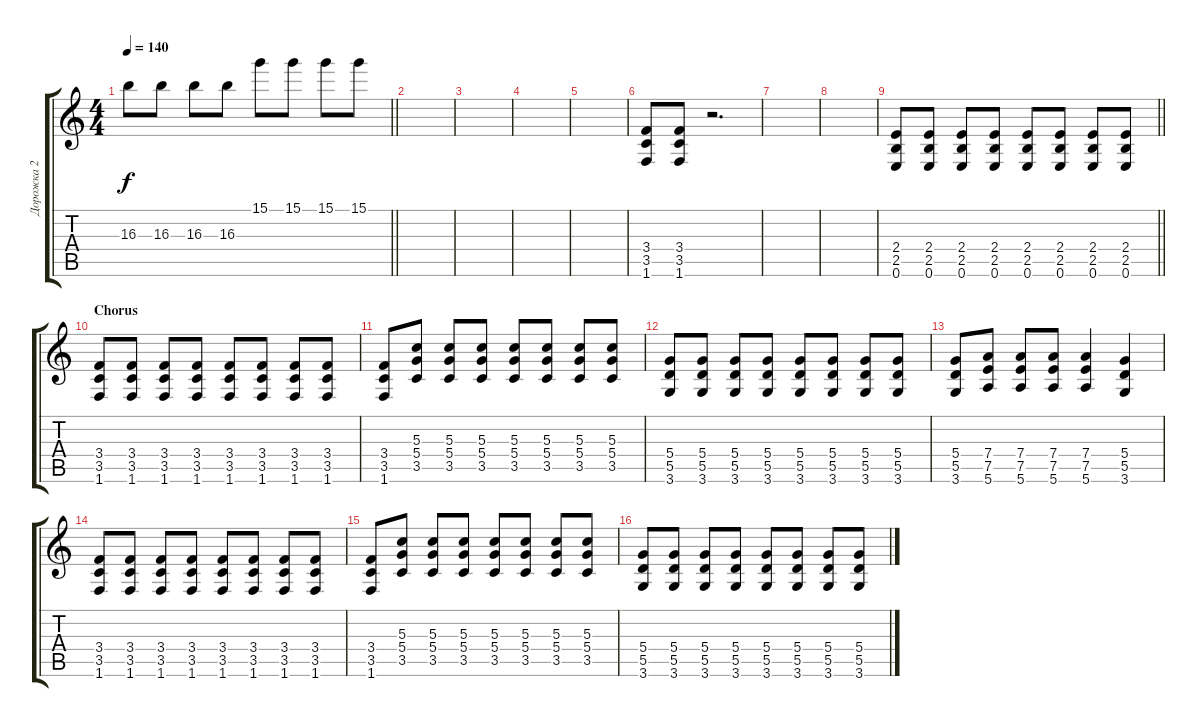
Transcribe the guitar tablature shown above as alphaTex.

\track ("Дорожка 2" "Дорожка 2") {instrument distortionguitar}
\staff {score tabs}
\tuning (E4 B3 G3 D3 A2 E2) {hide}
\ts (4 4)
\tempo 140
\clef g2
\barLineRight lightlight
\ks c
16.3.8{dy f} 16.3.8 16.3.8 16.3.8 15.1.8 15.1.8 15.1.8 15.1.8 |
|
|
|
|
(3.4 3.5 1.6).8 (3.4 3.5 1.6).8 r.2{d} |
|
|
\barLineRight lightlight
(2.4 2.5 0.6).8 (2.4 2.5 0.6).8 (2.4 2.5 0.6).8 (2.4 2.5 0.6).8 (2.4 2.5 0.6).8 (2.4 2.5 0.6).8 (2.4 2.5 0.6).8 (2.4 2.5 0.6).8 |
\section ("" "Chorus")
(3.4 3.5 1.6).8 (3.4 3.5 1.6).8 (3.4 3.5 1.6).8 (3.4 3.5 1.6).8 (3.4 3.5 1.6).8 (3.4 3.5 1.6).8 (3.4 3.5 1.6).8 (3.4 3.5 1.6).8 |
(3.4 3.5 1.6).8 (5.3 5.4 3.5).8 (5.3 5.4 3.5).8 (5.3 5.4 3.5).8 (5.3 5.4 3.5).8 (5.3 5.4 3.5).8 (5.3 5.4 3.5).8 (5.3 5.4 3.5).8 |
(5.4 5.5 3.6).8 (5.4 5.5 3.6).8 (5.4 5.5 3.6).8 (5.4 5.5 3.6).8 (5.4 5.5 3.6).8 (5.4 5.5 3.6).8 (5.4 5.5 3.6).8 (5.4 5.5 3.6).8 |
(5.4 5.5 3.6).8 (7.4 7.5 5.6).8 (7.4 7.5 5.6).8 (7.4 7.5 5.6).8 (7.4 7.5 5.6).4 (5.4 5.5 3.6).4 |
(3.4 3.5 1.6).8 (3.4 3.5 1.6).8 (3.4 3.5 1.6).8 (3.4 3.5 1.6).8 (3.4 3.5 1.6).8 (3.4 3.5 1.6).8 (3.4 3.5 1.6).8 (3.4 3.5 1.6).8 |
(3.4 3.5 1.6).8 (5.3 5.4 3.5).8 (5.3 5.4 3.5).8 (5.3 5.4 3.5).8 (5.3 5.4 3.5).8 (5.3 5.4 3.5).8 (5.3 5.4 3.5).8 (5.3 5.4 3.5).8 |
(5.4 5.5 3.6).8 (5.4 5.5 3.6).8 (5.4 5.5 3.6).8 (5.4 5.5 3.6).8 (5.4 5.5 3.6).8 (5.4 5.5 3.6).8 (5.4 5.5 3.6).8 (5.4 5.5 3.6).8
